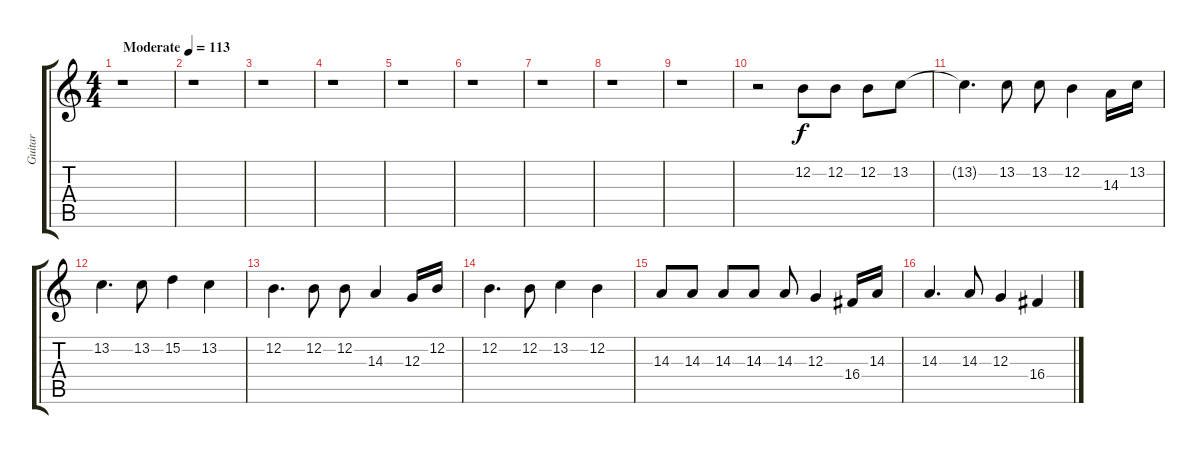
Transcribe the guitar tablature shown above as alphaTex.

\track ("Guitar" "Guitar") {instrument violin}
\staff {score tabs}
\tuning (E4 B3 G3 D3 A2 E2) {hide}
\ts (4 4)
\tempo (113 "Moderate")
\clef g2
\ks c
r.1{dy f instrument violin} |
r.1 |
r.1 |
r.1 |
r.1 |
r.1 |
r.1 |
r.1 |
r.1 |
r.2 12.2.8 12.2.8 12.2.8 13.2.8 |
13.2{t}.4{d txt ""} 13.2.8 13.2.8 12.2.4 14.3.16 13.2.16 |
13.2.4{d} 13.2.8 15.2.4 13.2.4 |
12.2.4{d} 12.2.8 12.2.8 14.3.4 12.3.16 12.2.16 |
12.2.4{d} 12.2.8 13.2.4 12.2.4 |
14.3.8 14.3.8 14.3.8 14.3.8 14.3.8 12.3.4 16.4.16 14.3.16 |
14.3.4{d} 14.3.8 12.3.4 16.4.4
